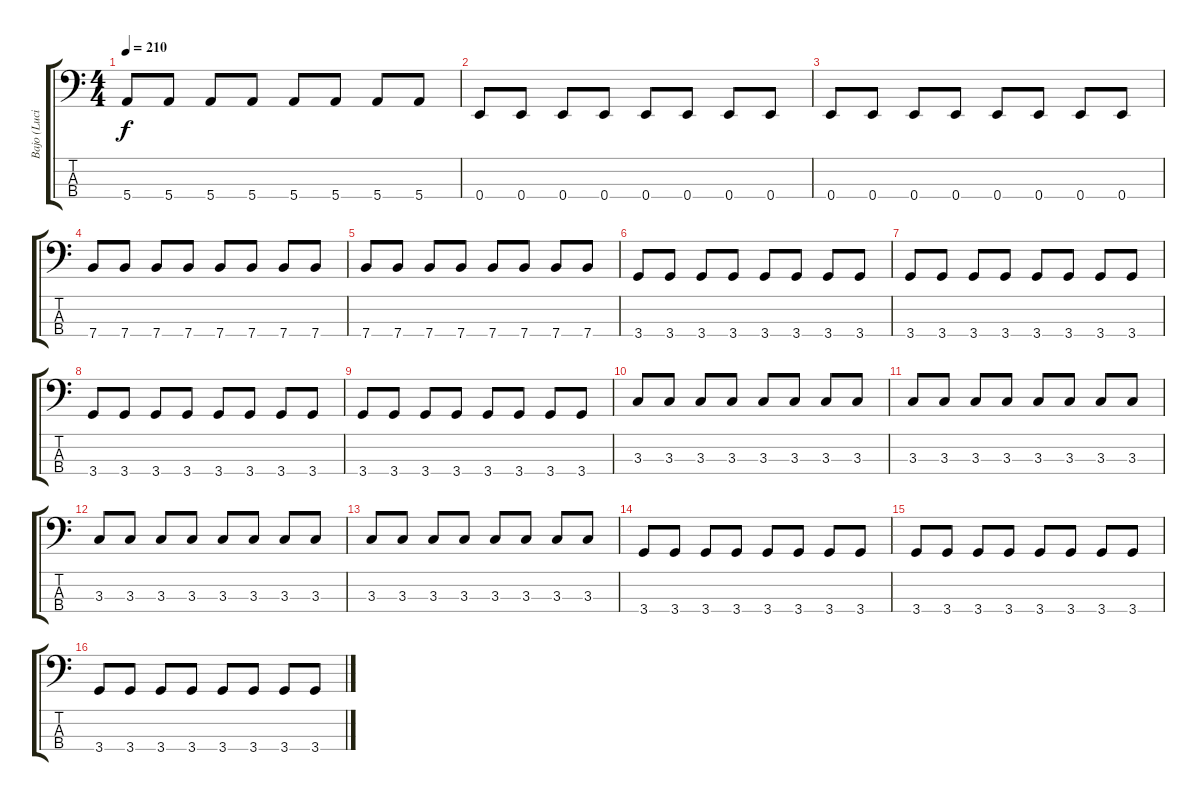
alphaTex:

\track ("Bajo (Luciano)" "Bajo (Luci") {instrument electricbasspick}
\staff {score tabs}
\tuning (G2 D2 A1 E1) {hide}
\ts (4 4)
\tempo 210
\clef f4
\ks c
5.4.8{dy f} 5.4.8 5.4.8 5.4.8 5.4.8 5.4.8 5.4.8 5.4.8 |
0.4.8 0.4.8 0.4.8 0.4.8 0.4.8 0.4.8 0.4.8 0.4.8 |
0.4.8 0.4.8 0.4.8 0.4.8 0.4.8 0.4.8 0.4.8 0.4.8 |
7.4.8 7.4.8 7.4.8 7.4.8 7.4.8 7.4.8 7.4.8 7.4.8 |
7.4.8 7.4.8 7.4.8 7.4.8 7.4.8 7.4.8 7.4.8 7.4.8 |
3.4.8 3.4.8 3.4.8 3.4.8 3.4.8 3.4.8 3.4.8 3.4.8 |
3.4.8 3.4.8 3.4.8 3.4.8 3.4.8 3.4.8 3.4.8 3.4.8 |
3.4.8 3.4.8 3.4.8 3.4.8 3.4.8 3.4.8 3.4.8 3.4.8 |
3.4.8 3.4.8 3.4.8 3.4.8 3.4.8 3.4.8 3.4.8 3.4.8 |
3.3.8 3.3.8 3.3.8 3.3.8 3.3.8 3.3.8 3.3.8 3.3.8 |
3.3.8 3.3.8 3.3.8 3.3.8 3.3.8 3.3.8 3.3.8 3.3.8 |
3.3.8 3.3.8 3.3.8 3.3.8 3.3.8 3.3.8 3.3.8 3.3.8 |
3.3.8 3.3.8 3.3.8 3.3.8 3.3.8 3.3.8 3.3.8 3.3.8 |
3.4.8 3.4.8 3.4.8 3.4.8 3.4.8 3.4.8 3.4.8 3.4.8 |
3.4.8 3.4.8 3.4.8 3.4.8 3.4.8 3.4.8 3.4.8 3.4.8 |
3.4.8 3.4.8 3.4.8 3.4.8 3.4.8 3.4.8 3.4.8 3.4.8
